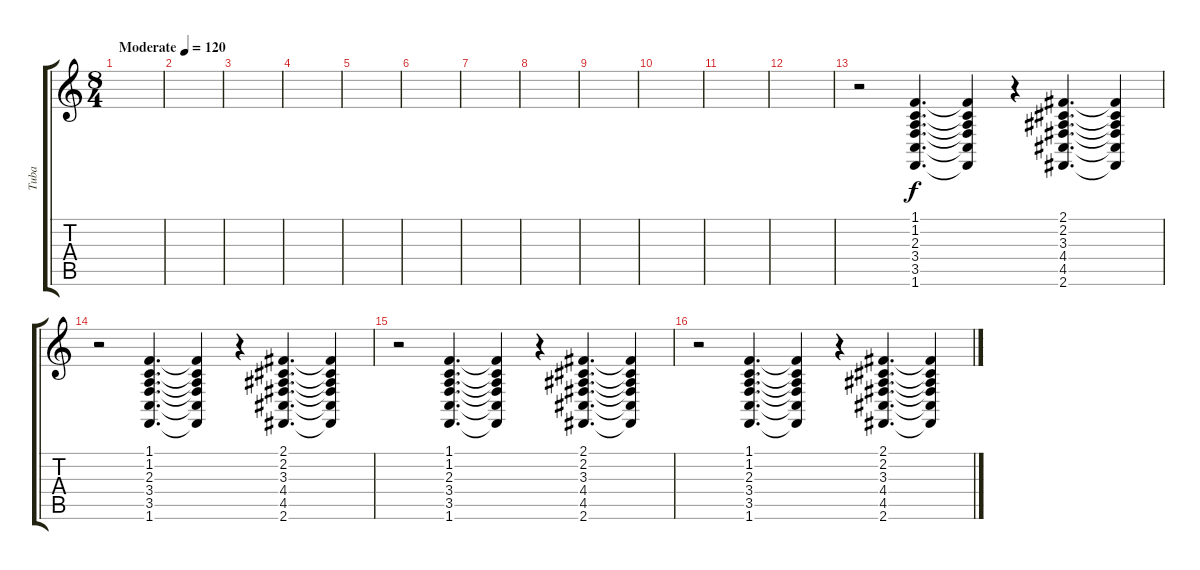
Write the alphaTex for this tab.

\track ("Tuba" "Tuba") {instrument tuba}
\staff {score tabs}
\tuning (E4 B3 G3 D3 A2 E2) {hide}
\ts (8 4)
\tempo (120 "Moderate")
\clef g2
\ks c
|
|
|
|
|
|
|
|
|
|
|
|
r.2 (1.1 1.2 2.3 3.4 3.5 1.6).4{d} (1.1{t} 1.2{t} 2.3{t} 3.4{t} 3.5{t} 1.6{t}).4 r.4 (2.1 2.2 3.3 4.4 4.5 2.6).4{d} (2.1{t} 2.2{t} 3.3{t} 4.4{t} 4.5{t} 2.6{t}).4 |
r.2 (1.1 1.2 2.3 3.4 3.5 1.6).4{d} (1.1{t} 1.2{t} 2.3{t} 3.4{t} 3.5{t} 1.6{t}).4 r.4 (2.1 2.2 3.3 4.4 4.5 2.6).4{d} (2.1{t} 2.2{t} 3.3{t} 4.4{t} 4.5{t} 2.6{t}).4 |
r.2 (1.1 1.2 2.3 3.4 3.5 1.6).4{d} (1.1{t} 1.2{t} 2.3{t} 3.4{t} 3.5{t} 1.6{t}).4 r.4 (2.1 2.2 3.3 4.4 4.5 2.6).4{d} (2.1{t} 2.2{t} 3.3{t} 4.4{t} 4.5{t} 2.6{t}).4 |
r.2 (1.1 1.2 2.3 3.4 3.5 1.6).4{d} (1.1{t} 1.2{t} 2.3{t} 3.4{t} 3.5{t} 1.6{t}).4 r.4 (2.1 2.2 3.3 4.4 4.5 2.6).4{d} (2.1{t} 2.2{t} 3.3{t} 4.4{t} 4.5{t} 2.6{t}).4
